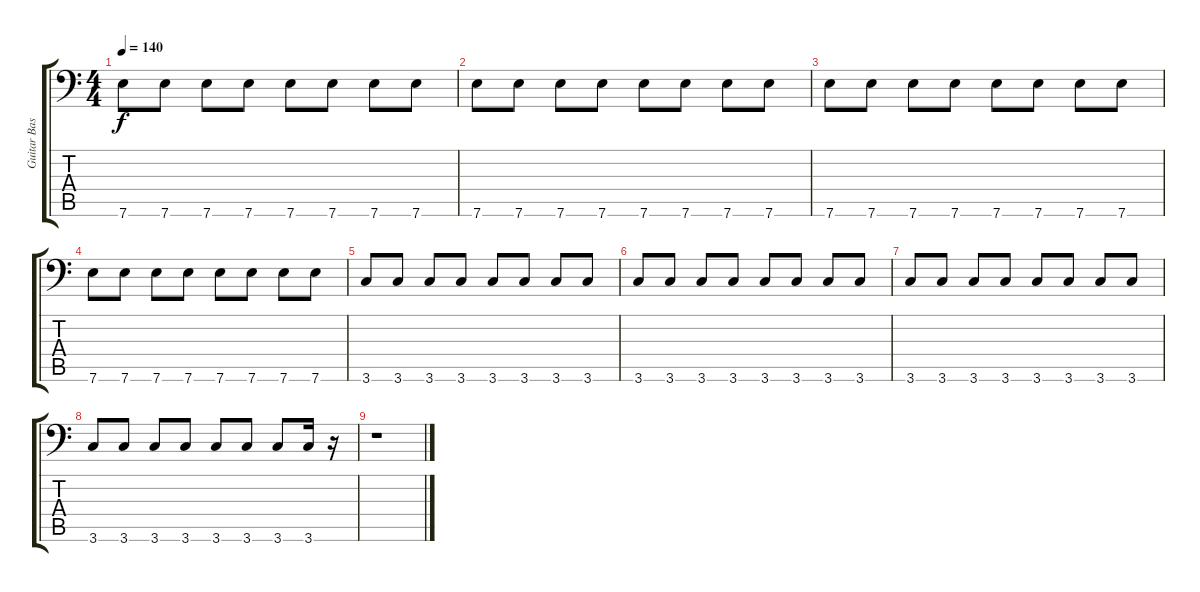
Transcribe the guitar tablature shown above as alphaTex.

\track ("Guitar Bass" "Guitar Bas") {instrument electricbasspick}
\staff {score tabs}
\tuning (B3 Gb3 D3 A2 E2 A1) {hide}
\ts (4 4)
\tempo 140
\clef f4
\ks c
7.6.8{dy f} 7.6.8 7.6.8 7.6.8 7.6.8 7.6.8 7.6.8 7.6.8 |
7.6.8 7.6.8 7.6.8 7.6.8 7.6.8 7.6.8 7.6.8 7.6.8 |
7.6.8 7.6.8 7.6.8 7.6.8 7.6.8 7.6.8 7.6.8 7.6.8 |
7.6.8 7.6.8 7.6.8 7.6.8 7.6.8 7.6.8 7.6.8 7.6.8 |
3.6.8 3.6.8 3.6.8 3.6.8 3.6.8 3.6.8 3.6.8 3.6.8 |
3.6.8 3.6.8 3.6.8 3.6.8 3.6.8 3.6.8 3.6.8 3.6.8 |
3.6.8 3.6.8 3.6.8 3.6.8 3.6.8 3.6.8 3.6.8 3.6.8 |
3.6.8 3.6.8 3.6.8 3.6.8 3.6.8 3.6.8 3.6.8 3.6.16 r.16 |
r.1
